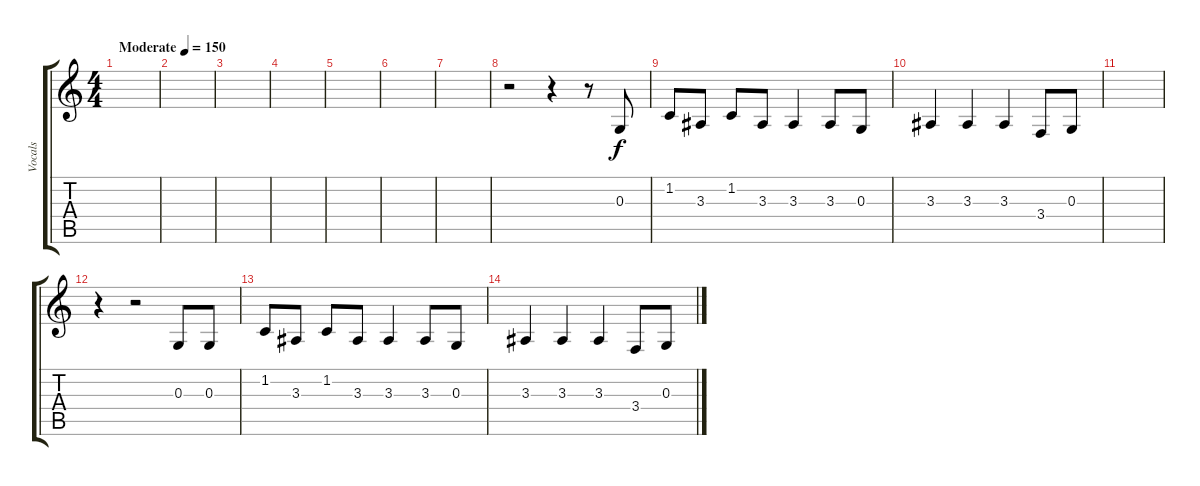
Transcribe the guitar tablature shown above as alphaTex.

\track ("Vocals" "Vocals") {instrument tenorsax}
\staff {score tabs}
\tuning (E4 B3 G3 D3 A2 E2) {hide}
\ts (4 4)
\tempo (150 "Moderate")
\clef g2
\ks c
|
|
|
|
|
|
|
r.2 r.4 r.8 0.3.8 |
1.2.8 3.3.8 1.2.8 3.3.8 3.3.4 3.3.8 0.3.8 |
3.3.4 3.3.4 3.3.4 3.4.8 0.3.8 |
|
r.4 r.2 0.3.8 0.3.8 |
1.2.8 3.3.8 1.2.8 3.3.8 3.3.4 3.3.8 0.3.8 |
3.3.4 3.3.4 3.3.4 3.4.8 0.3.8
